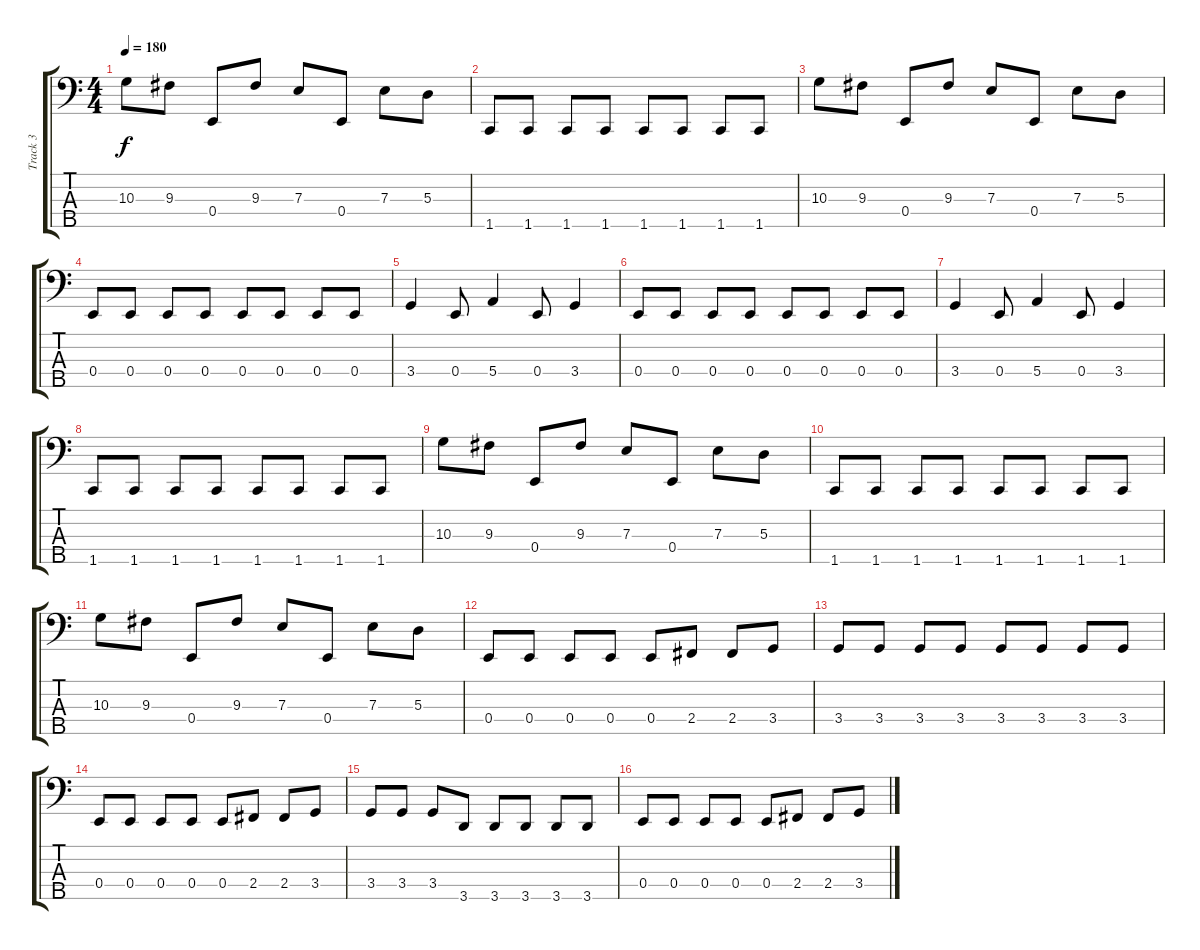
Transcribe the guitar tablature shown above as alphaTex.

\track ("Track 3" "Track 3") {instrument electricbassfinger}
\staff {score tabs}
\tuning (G2 D2 A1 E1 B0) {hide}
\ts (4 4)
\tempo 180
\clef f4
\ks c
10.3.8{dy f} 9.3.8 0.4.8 9.3.8 7.3.8 0.4.8 7.3.8 5.3.8 |
1.5.8 1.5.8 1.5.8 1.5.8 1.5.8 1.5.8 1.5.8 1.5.8 |
10.3.8 9.3.8 0.4.8 9.3.8 7.3.8 0.4.8 7.3.8 5.3.8 |
0.4.8 0.4.8 0.4.8 0.4.8 0.4.8 0.4.8 0.4.8 0.4.8 |
3.4.4 0.4.8 5.4.4 0.4.8 3.4.4 |
0.4.8 0.4.8 0.4.8 0.4.8 0.4.8 0.4.8 0.4.8 0.4.8 |
3.4.4 0.4.8 5.4.4 0.4.8 3.4.4 |
1.5.8 1.5.8 1.5.8 1.5.8 1.5.8 1.5.8 1.5.8 1.5.8 |
10.3.8 9.3.8 0.4.8 9.3.8 7.3.8 0.4.8 7.3.8 5.3.8 |
1.5.8 1.5.8 1.5.8 1.5.8 1.5.8 1.5.8 1.5.8 1.5.8 |
10.3.8 9.3.8 0.4.8 9.3.8 7.3.8 0.4.8 7.3.8 5.3.8 |
0.4.8 0.4.8 0.4.8 0.4.8 0.4.8 2.4.8 2.4.8 3.4.8 |
3.4.8 3.4.8 3.4.8 3.4.8 3.4.8 3.4.8 3.4.8 3.4.8 |
0.4.8 0.4.8 0.4.8 0.4.8 0.4.8 2.4.8 2.4.8 3.4.8 |
3.4.8 3.4.8 3.4.8 3.5.8 3.5.8 3.5.8 3.5.8 3.5.8 |
0.4.8 0.4.8 0.4.8 0.4.8 0.4.8 2.4.8 2.4.8 3.4.8
